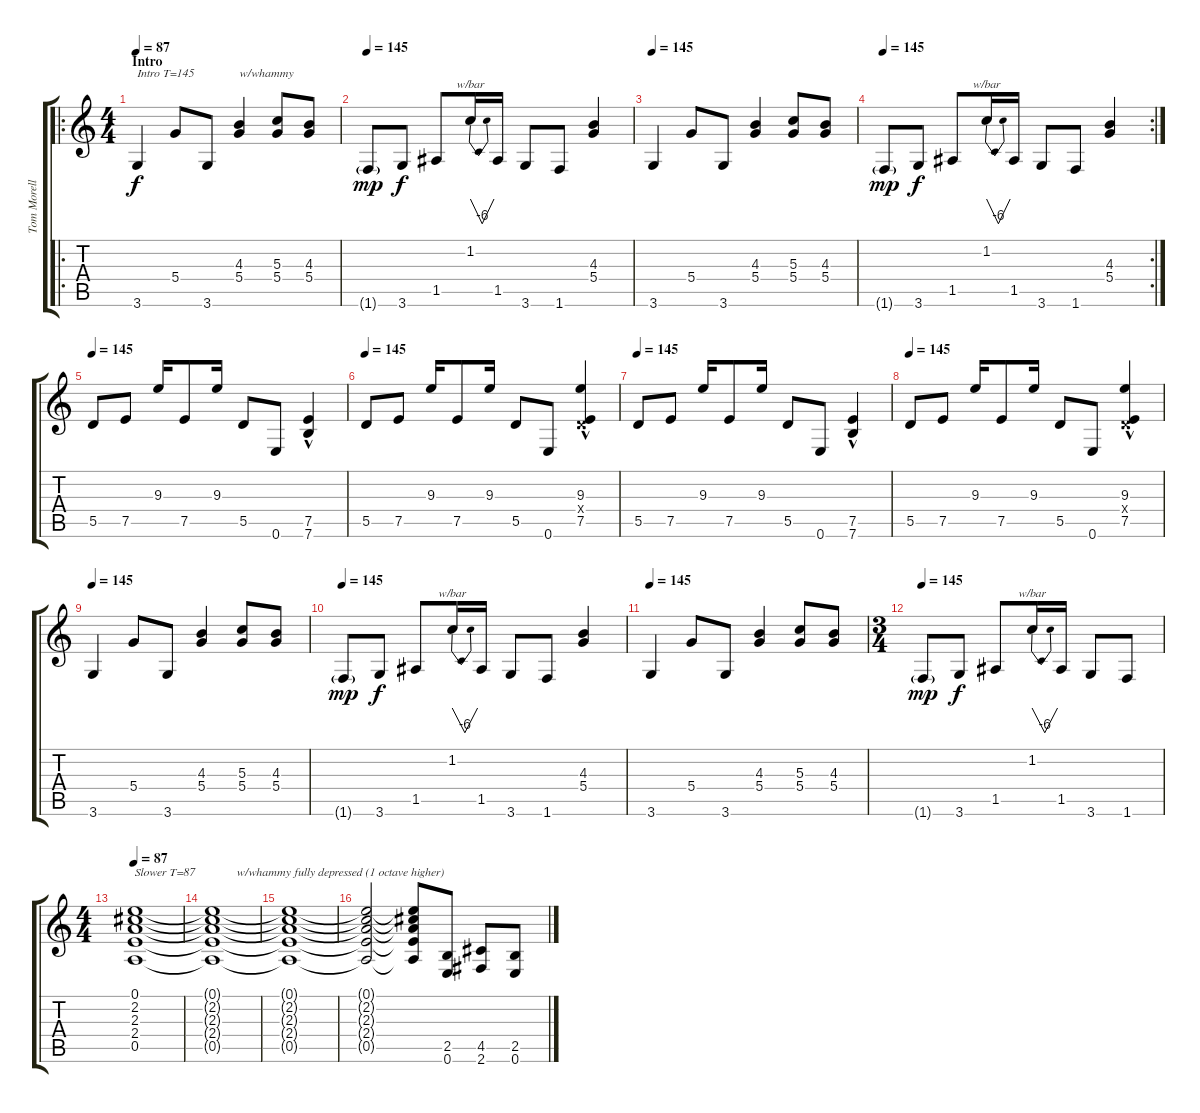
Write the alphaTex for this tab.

\track ("Tom Morello" "Tom Morell") {instrument overdrivenguitar}
\staff {score tabs}
\tuning (E4 B3 G3 D3 A2 E2) {hide}
\ro
\ts (4 4)
\section ("" "Intro")
\tempo 87
\tempo 145
\tempo 87
\clef g2
\ks c
3.6.4{txt "Intro T=145" dy f instrument overdrivenguitar} 5.4.8 3.6.8 (4.3 5.4).4{txt "w/whammy"} (5.3 5.4).8 (4.3 5.4).8 |
\tempo 145
1.6{g}.8{dy mp} 3.6.8{dy f} 1.5.8 1.2.16{tbe (dip default 0 0 30 -24 60 0)} 1.5.16 3.6.8 1.6.8 (4.3 5.4).4 |
\tempo 145
3.6.4 5.4.8 3.6.8 (4.3 5.4).4 (5.3 5.4).8 (4.3 5.4).8 |
\rc 2
\tempo 145
1.6{g}.8{dy mp} 3.6.8{dy f} 1.5.8 1.2.16{tbe (dip default 0 0 30 -24 60 0)} 1.5.16 3.6.8 1.6.8 (4.3 5.4).4 |
\tempo 145
5.5.8 7.5.8 9.3.16 7.5.8 9.3.16 5.5.8 0.6.8 (7.5{hac} 7.6).4 |
\tempo 145
5.5.8 7.5.8 9.3.16 7.5.8 9.3.16 5.5.8 0.6.8 (9.3 0.4{x} 7.5{hac}).4 |
\tempo 145
5.5.8 7.5.8 9.3.16 7.5.8 9.3.16 5.5.8 0.6.8 (7.5{hac} 7.6).4 |
\tempo 145
5.5.8 7.5.8 9.3.16 7.5.8 9.3.16 5.5.8 0.6.8 (9.3 0.4{x} 7.5{hac}).4 |
\tempo 145
3.6.4 5.4.8 3.6.8 (4.3 5.4).4 (5.3 5.4).8 (4.3 5.4).8 |
\tempo 145
1.6{g}.8{dy mp} 3.6.8{dy f} 1.5.8 1.2.16{tbe (dip default 0 0 30 -24 60 0)} 1.5.16 3.6.8 1.6.8 (4.3 5.4).4 |
\tempo 145
3.6.4 5.4.8 3.6.8 (4.3 5.4).4 (5.3 5.4).8 (4.3 5.4).8 |
\ts (3 4)
\tempo 145
1.6{g}.8{dy mp} 3.6.8{dy f} 1.5.8 1.2.16{tbe (dip default 0 0 30 -24 60 0)} 1.5.16 3.6.8 1.6.8 |
\ts (4 4)
\tempo 87
(0.1 2.2 2.3 2.4 0.5).1{txt "Slower T=87"} |
(0.1{t} 2.2{t} 2.3{t} 2.4{t} 0.5{t}).1{txt "        w/whammy fully depressed (1 octave higher)"} |
(0.1{t} 2.2{t} 2.3{t} 2.4{t} 0.5{t}).1 |
(0.1{t} 2.2{t} 2.3{t} 2.4{t} 0.5{t}).2 (0.1{t} 2.2{t} 2.3{t} 2.4{t} 0.5{t}).8 (2.5 0.6).8 (4.5 2.6).8 (2.5 0.6).8
